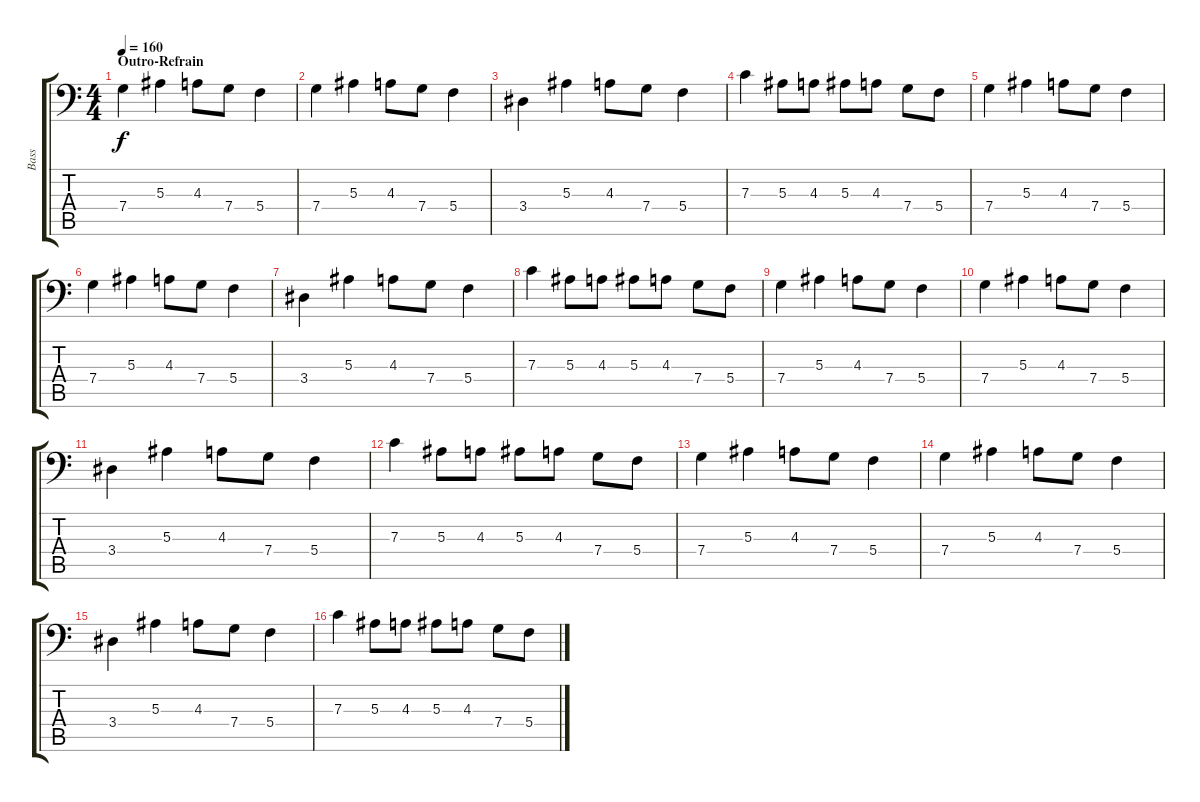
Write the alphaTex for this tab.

\track ("Bass" "Bass") {instrument electricbassfinger}
\staff {score tabs}
\tuning (D3 A2 F2 C2 G1 D1) {hide}
\ts (4 4)
\section ("" "Outro-Refrain")
\tempo 160
\clef f4
\ks c
7.4.4{dy f} 5.3.4 4.3.8 7.4.8 5.4.4 |
7.4.4 5.3.4 4.3.8 7.4.8 5.4.4 |
3.4.4 5.3.4 4.3.8 7.4.8 5.4.4 |
7.3.4 5.3.8 4.3.8 5.3.8 4.3.8 7.4.8 5.4.8 |
7.4.4 5.3.4 4.3.8 7.4.8 5.4.4 |
7.4.4 5.3.4 4.3.8 7.4.8 5.4.4 |
3.4.4 5.3.4 4.3.8 7.4.8 5.4.4 |
7.3.4 5.3.8 4.3.8 5.3.8 4.3.8 7.4.8 5.4.8 |
7.4.4 5.3.4 4.3.8 7.4.8 5.4.4 |
7.4.4 5.3.4 4.3.8 7.4.8 5.4.4 |
3.4.4 5.3.4 4.3.8 7.4.8 5.4.4 |
7.3.4 5.3.8 4.3.8 5.3.8 4.3.8 7.4.8 5.4.8 |
7.4.4 5.3.4 4.3.8 7.4.8 5.4.4 |
7.4.4 5.3.4 4.3.8 7.4.8 5.4.4 |
3.4.4 5.3.4 4.3.8 7.4.8 5.4.4 |
7.3.4 5.3.8 4.3.8 5.3.8 4.3.8 7.4.8 5.4.8
